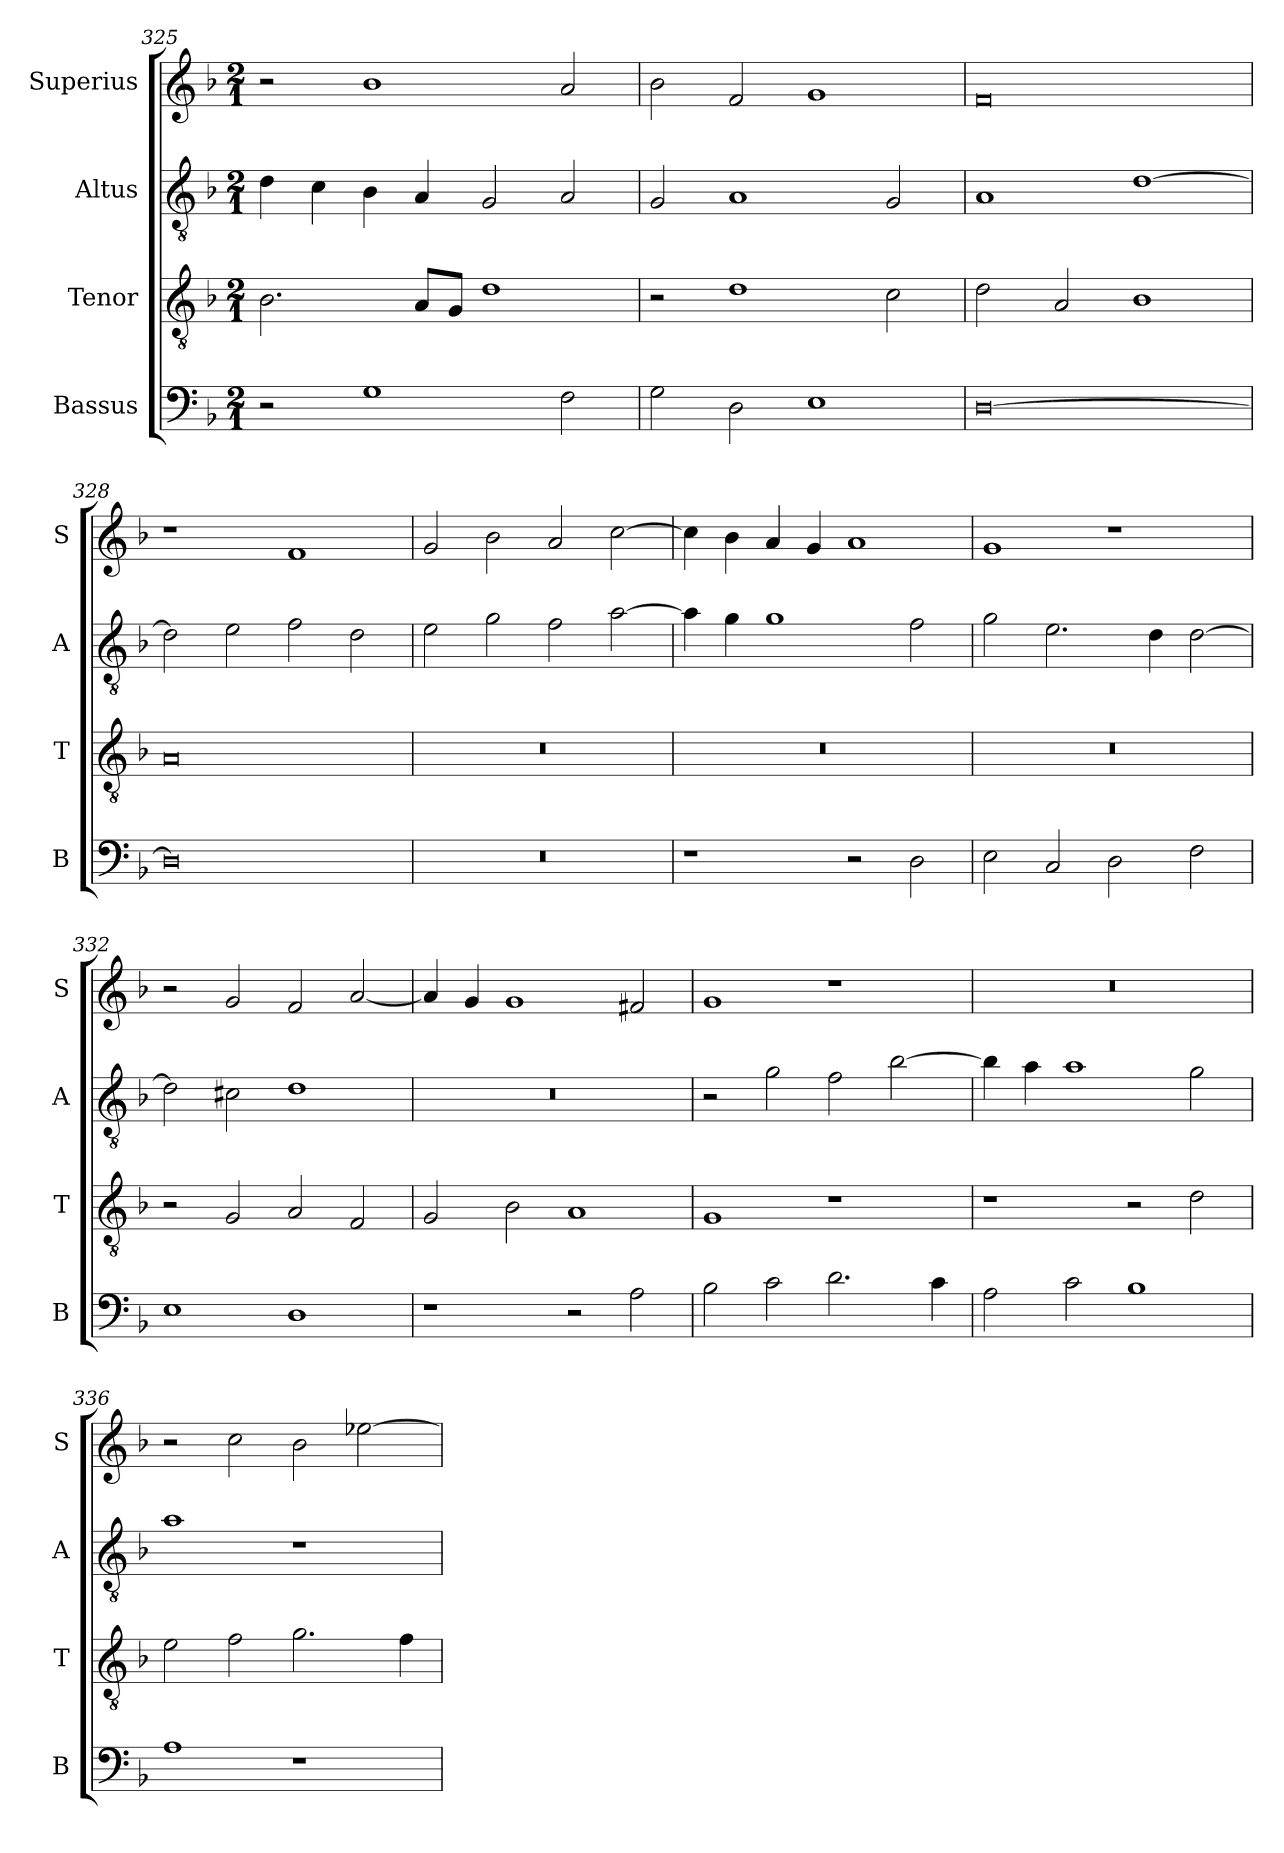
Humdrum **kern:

**kern	**kern	**kern	**kern
*part4	*part3	*part2	*part1
*staff4	*staff3	*staff2	*staff1
*I"Bassus	*I"Tenor	*I"Altus	*I"Superius
*I'B	*I'T	*I'A	*I'S
*clefF4	*clefGv2	*clefGv2	*clefG2
*k[b-]	*k[b-]	*k[b-]	*k[b-]
*M2/1	*M2/1	*M2/1	*M2/1
=325	=325	=325	=325
2r	2.B-\	4d\	2r
.	.	4c\	.
1G	.	4B-\	1b-
.	8A/L	4A/	.
.	8G/J	.	.
.	1d	2G/	.
2F\	.	2A/	2a/
=326	=326	=326	=326
2G\	2r	2G/	2b-\
2D\	1d	1A	2f/
1E	.	.	1g
.	2c\	2G/	.
=327	=327	=327	=327
[0D	2d\	1A	0f
.	2A/	.	.
.	1B-	[1d	.
=328	=328	=328	=328
0D]	0A	2d\]	1r
.	.	2e\	.
.	.	2f\	1f
.	.	2d\	.
=329	=329	=329	=329
0r	0r	2e\	2g/
.	.	2g\	2b-\
.	.	2f\	2a/
.	.	[2a\	[2cc\
=330	=330	=330	=330
1r	0r	4a\]	4cc\]
.	.	4g\	4b-\
.	.	1g	4a/
.	.	.	4g/
2r	.	.	1a
2D\	.	2f\	.
=331	=331	=331	=331
2E\	0r	2g\	1g
2C/	.	2.e\	.
2D\	.	.	1r
.	.	4d\	.
2F\	.	[2d\	.
=332	=332	=332	=332
1E	2r	2d\]	2r
.	2G/	2c#X\	2g/
1D	2A/	1d	2f/
.	2F/	.	[2a/
=333	=333	=333	=333
1r	2G/	0r	4a/]
.	.	.	4g/
.	2B-\	.	1g
2r	1A	.	.
2A\	.	.	2f#X/
=334	=334	=334	=334
2B-\	1G	2r	1g
2c\	.	2g\	.
2.d\	1r	2f\	1r
.	.	[2b-\	.
4c\	.	.	.
=335	=335	=335	=335
2A\	1r	4b-\]	0r
.	.	4a\	.
2c\	.	1a	.
1B-	2r	.	.
.	2d\	2g\	.
=336	=336	=336	=336
1A	2e\	1a	2r
.	2f\	.	2cc\
1r	2.g\	1r	2b-\
.	.	.	[2ee-X\
.	4f\	.	.
=	=	=	=
*-	*-	*-	*-
